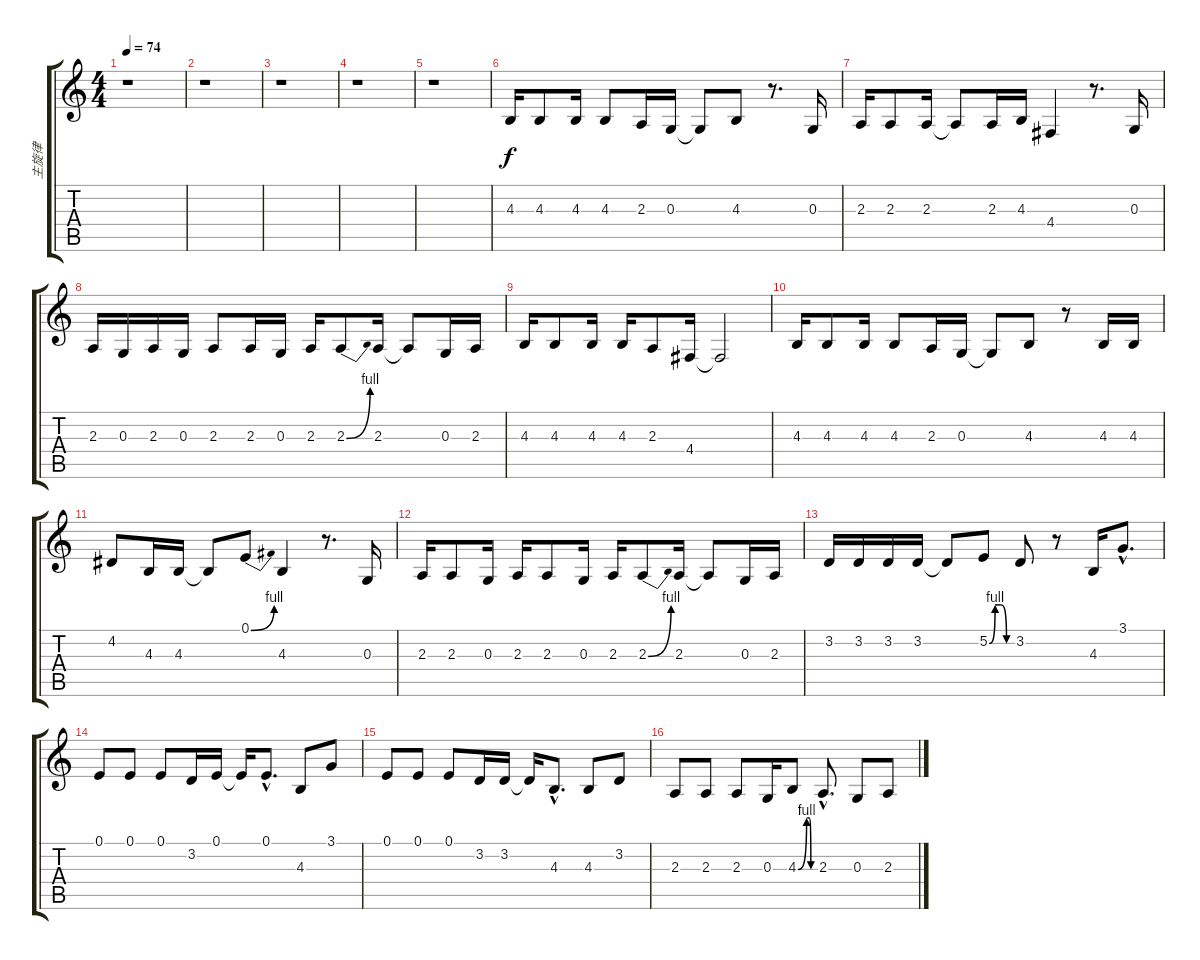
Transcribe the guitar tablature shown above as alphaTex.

\track ("主旋律" "主旋律") {instrument synthbrass2}
\staff {score tabs}
\tuning (E4 B3 G3 D3 A2 E2) {hide}
\ts (4 4)
\tempo 74
\clef g2
\ks c
r.1{dy f} |
r.1 |
r.1 |
r.1 |
r.1 |
4.3.16 4.3.8 4.3.16 4.3.8 2.3.16 0.3.16 0.3{t}.8 4.3.8 r.8{d} 0.3.16 |
2.3.16 2.3.8 2.3.16 2.3{t}.8 2.3.16 4.3.16 4.4.4 r.8{d} 0.3.16 |
2.3.16 0.3.16 2.3.16 0.3.16 2.3.8 2.3.16 0.3.16 2.3.16 2.3{be (bend 0 0 60 4)}.8 2.3.16 2.3{t}.8 0.3.16 2.3.16 |
4.3.16 4.3.8 4.3.16 4.3.16 2.3.8 4.4.16 4.4{t}.2 |
4.3.16 4.3.8 4.3.16 4.3.8 2.3.16 0.3.16 0.3{t}.8 4.3.8 r.8 4.3.16 4.3.16 |
4.2.8 4.3.16 4.3.16 4.3{t}.8 0.1{be (bend 0 0 60 4)}.8 4.3.4 r.8{d} 0.3.16 |
2.3.16 2.3.8 0.3.16 2.3.16 2.3.8 0.3.16 2.3.16 2.3{be (bend 0 0 60 4)}.8 2.3.16 2.3{t}.8 0.3.16 2.3.16 |
3.2.16 3.2.16 3.2.16 3.2.16 3.2{t}.8 5.2{be (custom 0 0 15 4 30 4 45 0 60 0)}.8 3.2.8 r.8 4.3.16 3.1{hac}.8{d} |
0.1.8 0.1.8 0.1.8 3.2.16 0.1.16 0.1{t}.16 0.1{hac}.8{d} 4.3.8 3.1.8 |
0.1.8 0.1.8 0.1.8 3.2.16 3.2.16 3.2{t}.16 4.3{hac}.8{d} 4.3.8 3.2.8 |
2.3.8 2.3.8 2.3.8 0.3.16 4.3{be (custom 0 0 30 4 34 4 39 4 45 0 60 0)}.8 2.3{hac}.8{d} 0.3.8 2.3.8
